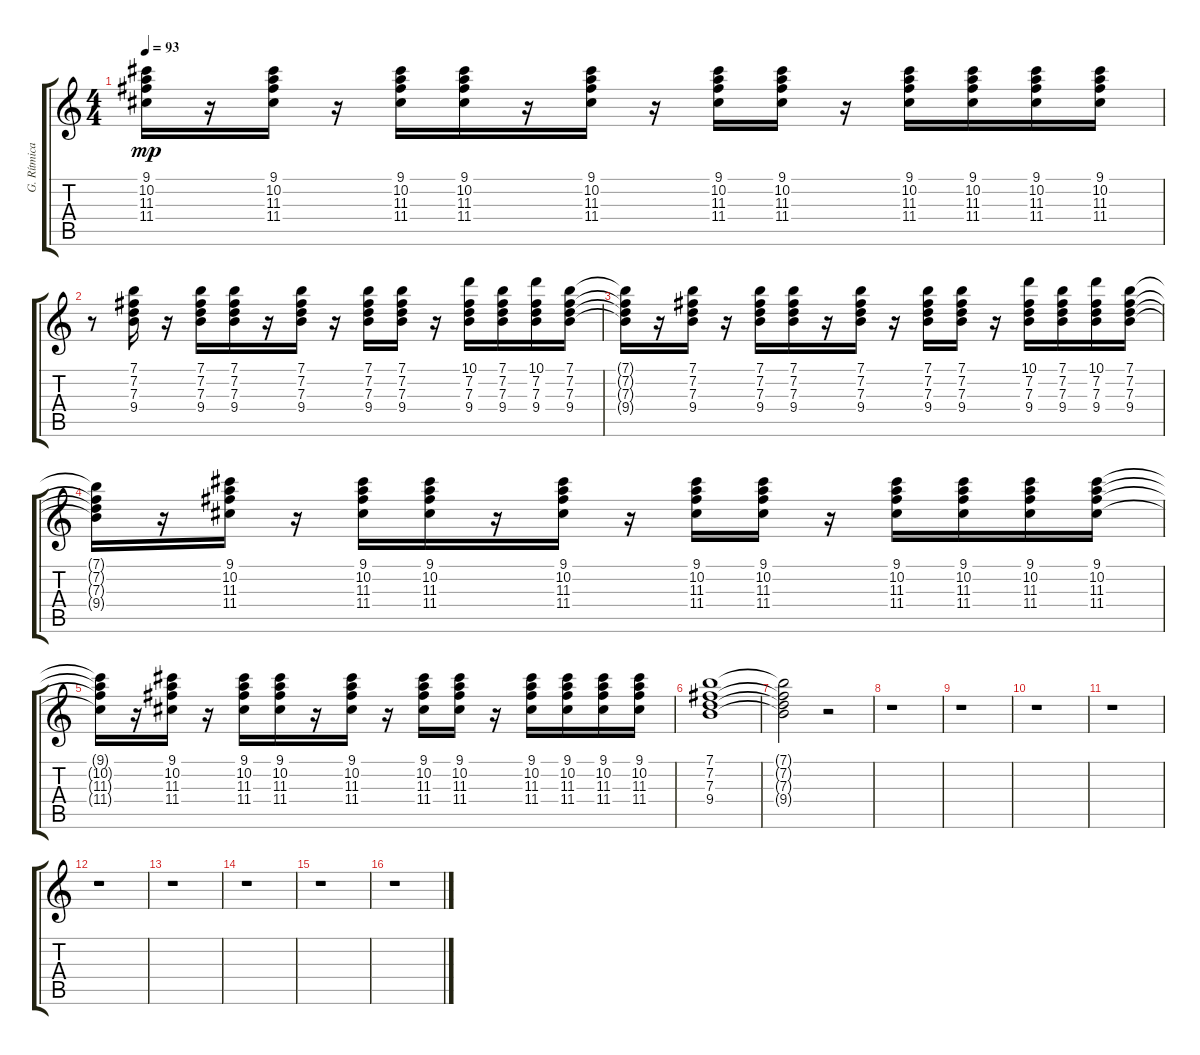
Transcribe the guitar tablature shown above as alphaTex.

\track ("G. Rítmica Limpia" "G. Rítmica") {instrument electricguitarclean}
\staff {score tabs}
\tuning (E4 B3 G3 D3 A2 E2) {hide}
\ts (4 4)
\tempo 93
\clef g2
\ks c
(9.1{t} 10.2{t} 11.3{t} 11.4{t}).16{dy mp} r.16 (9.1 10.2 11.3 11.4).16 r.16 (9.1 10.2 11.3 11.4).16 (9.1 10.2 11.3 11.4).16 r.16 (9.1 10.2 11.3 11.4).16 r.16 (9.1 10.2 11.3 11.4).16 (9.1 10.2 11.3 11.4).16 r.16 (9.1 10.2 11.3 11.4).16 (9.1 10.2 11.3 11.4).16 (9.1 10.2 11.3 11.4).16 (9.1 10.2 11.3 11.4).16 |
r.8 (7.1 7.2 7.3 9.4).16 r.16 (7.1 7.2 7.3 9.4).16 (7.1 7.2 7.3 9.4).16 r.16 (7.1 7.2 7.3 9.4).16 r.16 (7.1 7.2 7.3 9.4).16 (7.1 7.2 7.3 9.4).16 r.16 (10.1 7.2 7.3 9.4).16 (7.1 7.2 7.3 9.4).16 (10.1 7.2 7.3 9.4).16 (7.1 7.2 7.3 9.4).16 |
(7.1{t} 7.2{t} 7.3{t} 9.4{t}).16 r.16 (7.1 7.2 7.3 9.4).16 r.16 (7.1 7.2 7.3 9.4).16 (7.1 7.2 7.3 9.4).16 r.16 (7.1 7.2 7.3 9.4).16 r.16 (7.1 7.2 7.3 9.4).16 (7.1 7.2 7.3 9.4).16 r.16 (10.1 7.2 7.3 9.4).16 (7.1 7.2 7.3 9.4).16 (10.1 7.2 7.3 9.4).16 (7.1 7.2 7.3 9.4).16 |
(7.1{t} 7.2{t} 7.3{t} 9.4{t}).16 r.16 (9.1 10.2 11.3 11.4).16 r.16 (9.1 10.2 11.3 11.4).16 (9.1 10.2 11.3 11.4).16 r.16 (9.1 10.2 11.3 11.4).16 r.16 (9.1 10.2 11.3 11.4).16 (9.1 10.2 11.3 11.4).16 r.16 (9.1 10.2 11.3 11.4).16 (9.1 10.2 11.3 11.4).16 (9.1 10.2 11.3 11.4).16 (9.1 10.2 11.3 11.4).16 |
(9.1{t} 10.2{t} 11.3{t} 11.4{t}).16 r.16 (9.1 10.2 11.3 11.4).16 r.16 (9.1 10.2 11.3 11.4).16 (9.1 10.2 11.3 11.4).16 r.16 (9.1 10.2 11.3 11.4).16 r.16 (9.1 10.2 11.3 11.4).16 (9.1 10.2 11.3 11.4).16 r.16 (9.1 10.2 11.3 11.4).16 (9.1 10.2 11.3 11.4).16 (9.1 10.2 11.3 11.4).16 (9.1 10.2 11.3 11.4).16 |
(7.1 7.2 7.3 9.4).1 |
(7.1{t} 7.2{t} 7.3{t} 9.4{t}).2 r.2 |
r.1 |
r.1 |
r.1 |
r.1 |
r.1 |
r.1 |
r.1 |
r.1 |
r.1
